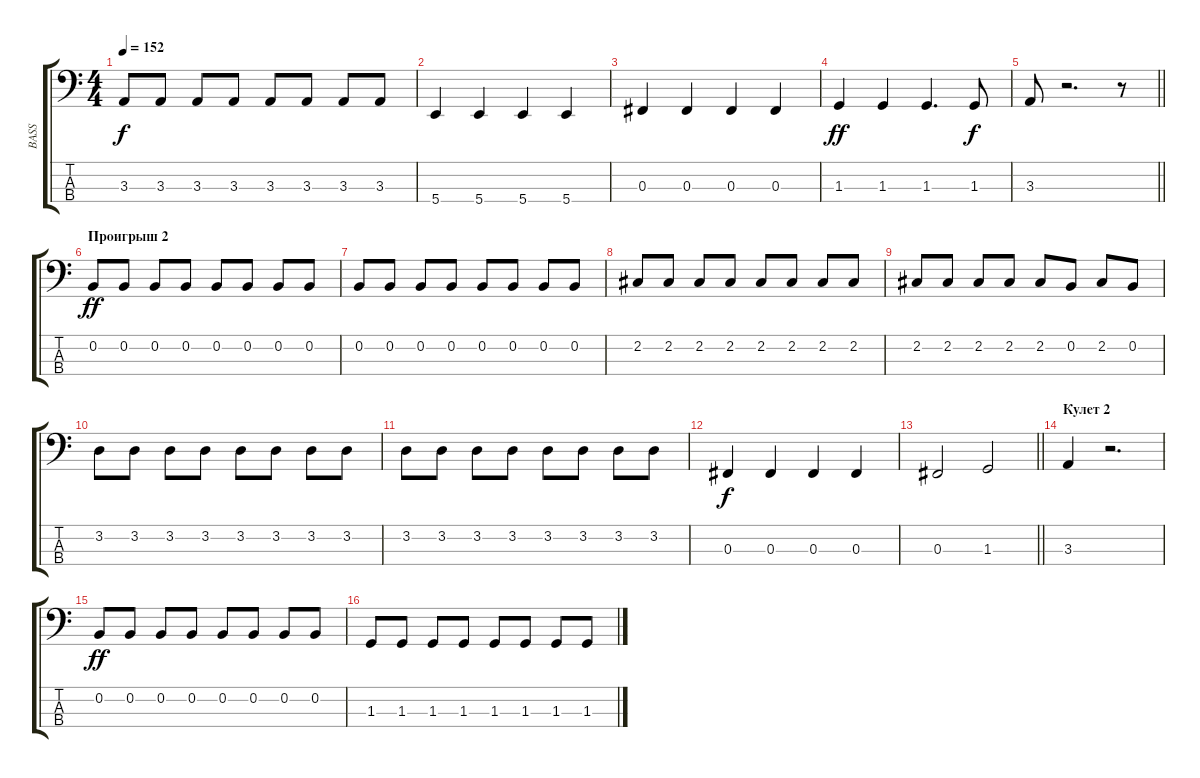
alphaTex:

\track ("BASS" "BASS") {instrument electricbassfinger}
\staff {score tabs}
\tuning (E2 B1 Gb1 B0) {hide}
\ts (4 4)
\tempo 152
\clef f4
\ks c
3.3.8{dy f} 3.3.8 3.3.8 3.3.8 3.3.8 3.3.8 3.3.8 3.3.8 |
5.4.4 5.4.4 5.4.4 5.4.4 |
0.3.4 0.3.4 0.3.4 0.3.4 |
1.3.4{dy ff} 1.3.4 1.3.4{d} 1.3.8{dy f} |
\barLineRight lightlight
3.3.8 r.2{d} r.8 |
\section ("" "Проигрыш 2")
0.2.8{dy ff} 0.2.8 0.2.8 0.2.8 0.2.8 0.2.8 0.2.8 0.2.8 |
0.2.8 0.2.8 0.2.8 0.2.8 0.2.8 0.2.8 0.2.8 0.2.8 |
2.2.8 2.2.8 2.2.8 2.2.8 2.2.8 2.2.8 2.2.8 2.2.8 |
2.2.8 2.2.8 2.2.8 2.2.8 2.2.8 0.2.8 2.2.8 0.2.8 |
3.2.8 3.2.8 3.2.8 3.2.8 3.2.8 3.2.8 3.2.8 3.2.8 |
3.2.8 3.2.8 3.2.8 3.2.8 3.2.8 3.2.8 3.2.8 3.2.8 |
0.3.4{dy f} 0.3.4 0.3.4 0.3.4 |
\barLineRight lightlight
0.3.2 1.3.2 |
\section ("" "Кулет 2")
3.3.4 r.2{d} |
0.2.8{dy ff} 0.2.8 0.2.8 0.2.8 0.2.8 0.2.8 0.2.8 0.2.8 |
1.3.8 1.3.8 1.3.8 1.3.8 1.3.8 1.3.8 1.3.8 1.3.8
